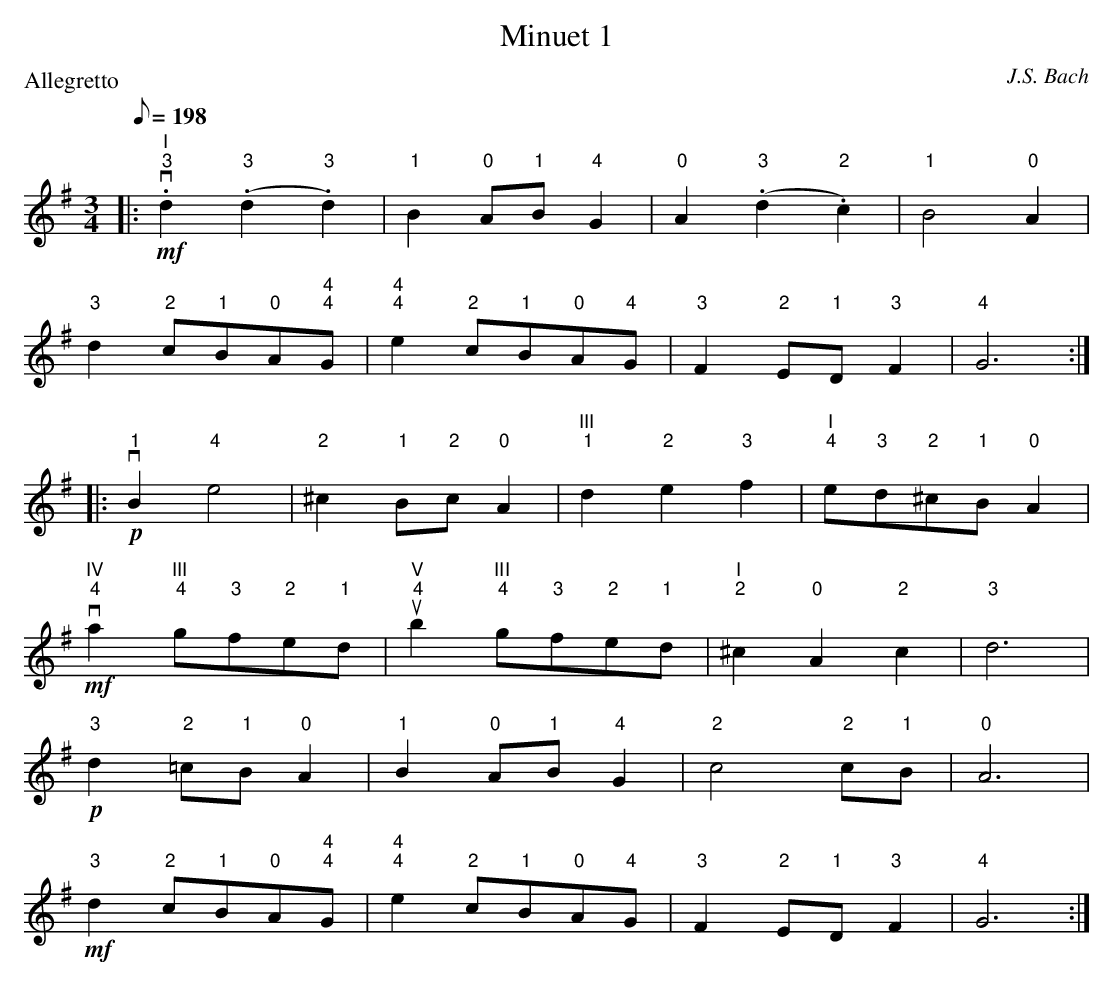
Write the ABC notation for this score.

X:1
T: Minuet 1
O: J.S. Bach
P: Allegretto
M: 3/4
L: 1/8
K: G
Q: 198
|: +mf+ v"I""3".d2("3".d2"3".d2) | "1"B2"0"A"1"B"4"G2 | "0"A2("3".d2."2"c2) | "1"B4"0"A2 |
"3"d2"2"c"1"B"0"A"4""4"G | "4""4"e2"2"c"1"B"0"A"4"G | "3"F2"2"E"1"D"3"F2 | "4"G6 :|
|: +p+ v"1"B2"4"e4 | "2"^c2"1"B"2"c"0"A2 | "III""1"d2"2"e2"3"f2 | "I""4"e"3"d"2"^c"1"B"0"A2 |
+mf+ v"IV""4"a2"III""4"g"3"f"2"e"1"d | u"V""4"b2"III""4"g"3"f"2"e"1"d | "I""2"^c2"0"A2"2"c2 | "3"d6 |
+p+ "3"d2"2"=c"1"B"0"A2 | "1"B2"0"A"1"B"4"G2 | "2"c4"2"c"1"B | "0"A6 |
+mf+ "3"d2"2"c"1"B"0"A"4""4"G | "4""4"e2"2"c"1"B"0"A"4"G | "3"F2"2"E"1"D"3"F2 | "4"G6 :|
